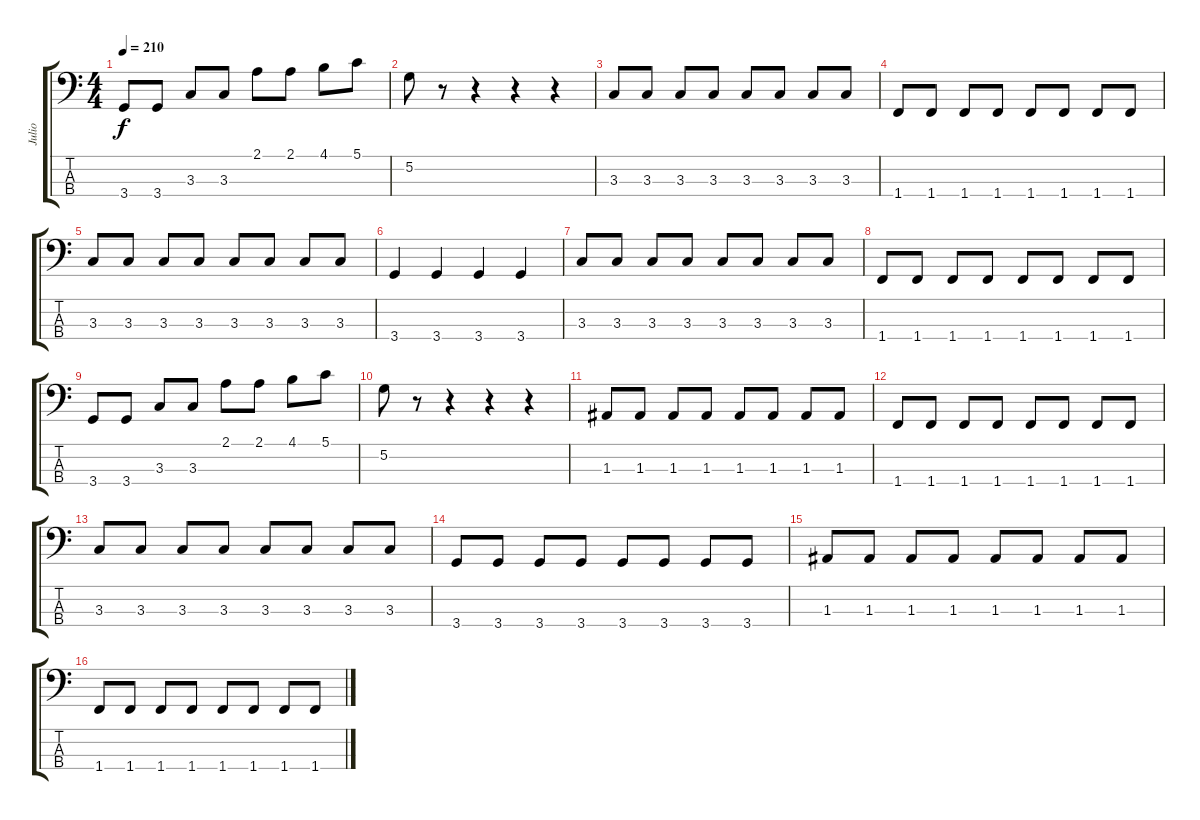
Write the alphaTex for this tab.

\track ("Julio" "Julio") {instrument electricbassfinger}
\staff {score tabs}
\tuning (G2 D2 A1 E1) {hide}
\ts (4 4)
\tempo 210
\clef f4
\ks c
3.4.8{dy f} 3.4.8 3.3.8 3.3.8 2.1.8 2.1.8 4.1.8 5.1.8 |
5.2.8 r.8 r.4 r.4 r.4 |
3.3.8 3.3.8 3.3.8 3.3.8 3.3.8 3.3.8 3.3.8 3.3.8 |
1.4.8 1.4.8 1.4.8 1.4.8 1.4.8 1.4.8 1.4.8 1.4.8 |
3.3.8 3.3.8 3.3.8 3.3.8 3.3.8 3.3.8 3.3.8 3.3.8 |
3.4.4 3.4.4 3.4.4 3.4.4 |
3.3.8 3.3.8 3.3.8 3.3.8 3.3.8 3.3.8 3.3.8 3.3.8 |
1.4.8 1.4.8 1.4.8 1.4.8 1.4.8 1.4.8 1.4.8 1.4.8 |
3.4.8 3.4.8 3.3.8 3.3.8 2.1.8 2.1.8 4.1.8 5.1.8 |
5.2.8 r.8 r.4 r.4 r.4 |
1.3.8 1.3.8 1.3.8 1.3.8 1.3.8 1.3.8 1.3.8 1.3.8 |
1.4.8 1.4.8 1.4.8 1.4.8 1.4.8 1.4.8 1.4.8 1.4.8 |
3.3.8 3.3.8 3.3.8 3.3.8 3.3.8 3.3.8 3.3.8 3.3.8 |
3.4.8 3.4.8 3.4.8 3.4.8 3.4.8 3.4.8 3.4.8 3.4.8 |
1.3.8 1.3.8 1.3.8 1.3.8 1.3.8 1.3.8 1.3.8 1.3.8 |
1.4.8 1.4.8 1.4.8 1.4.8 1.4.8 1.4.8 1.4.8 1.4.8
